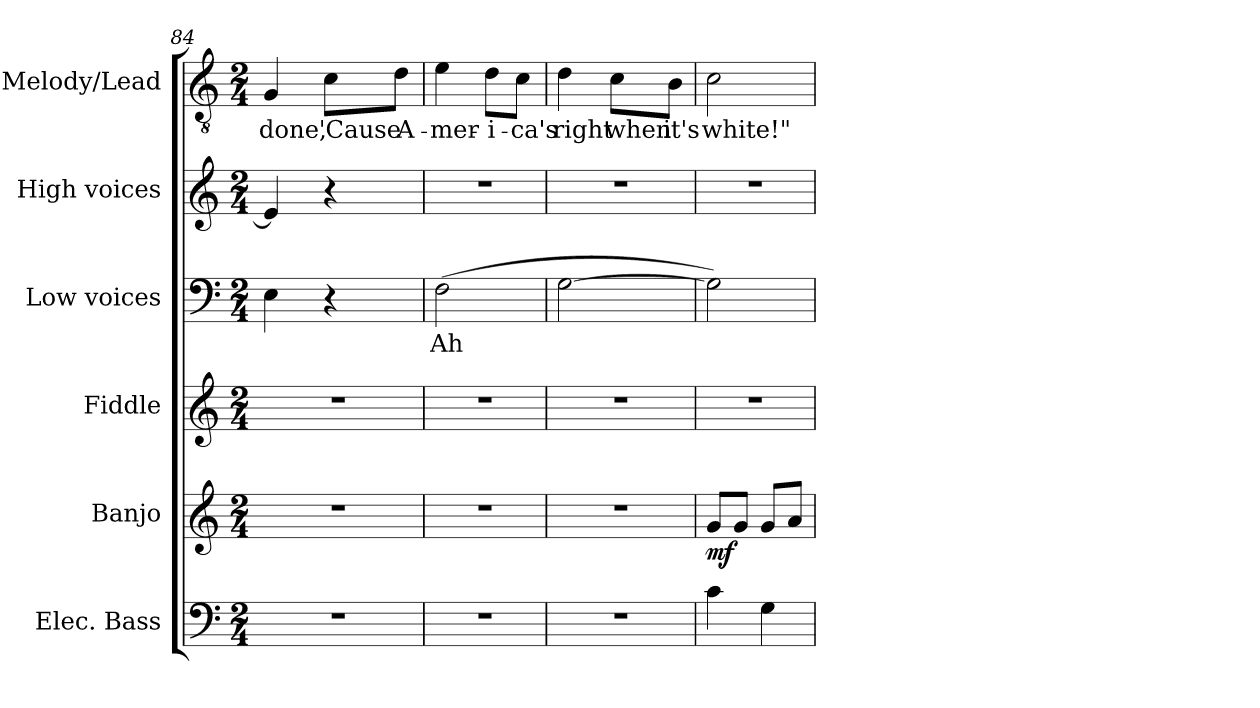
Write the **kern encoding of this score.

**kern	**kern	**dynam	**kern	**kern	**text	**kern	**kern	**text
*part6	*part5	*part5	*part4	*part3	*part3	*part2	*part1	*part1
*staff6	*staff5	*staff5	*staff4	*staff3	*staff3	*staff2	*staff1	*staff1
*I"Elec. Bass	*I"Banjo	*	*I"Fiddle	*I"Low voices	*	*I"High voices	*I"Melody/Lead	*
*I'E. Bass	*I'Ban.	*	*	*	*	*I'S.	*	*
*clefF4	*clefG2	*	*clefG2	*clefF4	*	*clefG2	*clefGv2	*
*ITrd7c12	*ITrd7c12	*	*	*	*	*	*ITrd7c12	*
*k[]	*k[]	*	*k[]	*k[]	*	*k[]	*k[]	*
*C:	*C:	*	*C:	*C:	*	*C:	*C:	*
*M2/4	*M2/4	*	*M2/4	*M2/4	*	*M2/4	*M2/4	*
=84	=84	=84	=84	=84	=84	=84	=84	=84
!LO:N:vis=1	!LO:N:vis=1	!	!LO:N:vis=1	!	!	!	!	!
!	!	!	!	!	!	!	!	!LO:LY:b:color=#000000
2r	2r	.	2r	4Ei\	.	4ei/]	4GGi/	done,
!	!	!	!	!	!	!	!	!LO:LY:b:color=#000000
.	.	.	.	4r	.	4r	8Ci\L	'Cause
!	!	!	!	!	!	!	!	!LO:LY:b:color=#000000
.	.	.	.	.	.	.	8Di\J	A-
=85	=85	=85	=85	=85	=85	=85	=85	=85
!LO:N:vis=1	!LO:N:vis=1	!	!LO:N:vis=1	!	!	!	!	!
!	!	!	!	!	!LO:LY:b:color=#000000	!LO:N:vis=1	!	!
!	!	!	!	!	!	!	!	!LO:LY:b:color=#000000
2r	2r	.	2r	(2Fi\	Ah	2r	4Ei\	-mer-
!	!	!	!	!	!	!	!	!LO:LY:b:color=#000000
.	.	.	.	.	.	.	8Di\L	-i-
!	!	!	!	!	!	!	!	!LO:LY:b:color=#000000
.	.	.	.	.	.	.	8Ci\J	-ca's
=86	=86	=86	=86	=86	=86	=86	=86	=86
!LO:N:vis=1	!LO:N:vis=1	!	!LO:N:vis=1	!	!	!LO:N:vis=1	!	!
!	!	!	!	!	!	!	!	!LO:LY:b:color=#000000
2r	2r	.	2r	[>2Gi\	.	2r	4Di\	right
!	!	!	!	!	!	!	!	!LO:LY:b:color=#000000
.	.	.	.	.	.	.	8Ci\L	when
!	!	!	!	!	!	!	!	!LO:LY:b:color=#000000
.	.	.	.	.	.	.	8BBi\J	it's
!!LO:LB:g=z
=87	=87	=87	=87	=87	=87	=87	=87	=87
!	!	!	!LO:N:vis=1	!	!	!LO:N:vis=1	!	!
!	!	!	!	!	!	!	!	!LO:LY:b:color=#000000
4Ci\	8Gi/L	mf	2r	2Gi\])	.	2r	2Ci\	white!"
.	8Gi/J	.	.	.	.	.	.	.
4GGi\	8Gi/L	.	.	.	.	.	.	.
.	8Ai/J	.	.	.	.	.	.	.
=	=	=	=	=	=	=	=	=
*-	*-	*-	*-	*-	*-	*-	*-	*-
